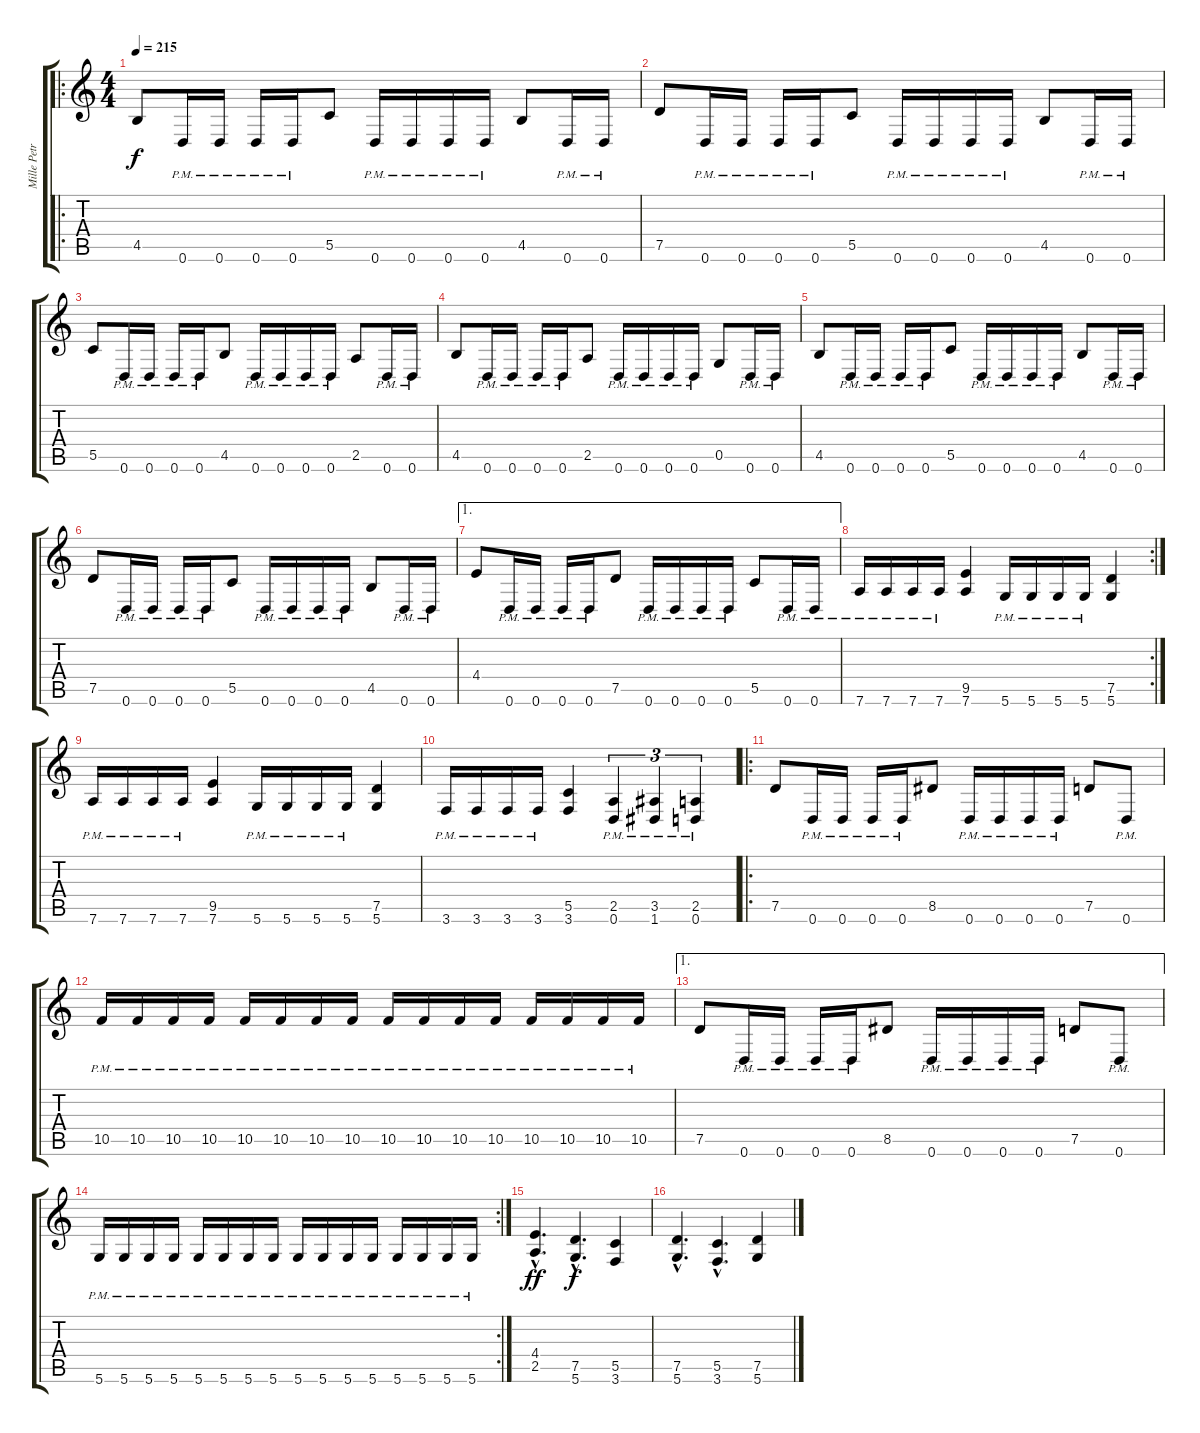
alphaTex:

\track ("Mille Petrozza " "Mille Petr") {instrument distortionguitar}
\staff {score tabs}
\tuning (D4 A3 F3 C3 G2 D2) {hide}
\ro
\ts (4 4)
\tempo 215
\clef g2
\ks c
4.5.8{dy f} 0.6{pm}.16 0.6{pm}.16 0.6{pm}.16 0.6{pm}.16 5.5.8 0.6{pm}.16 0.6{pm}.16 0.6{pm}.16 0.6{pm}.16 4.5.8 0.6{pm}.16 0.6{pm}.16 |
7.5.8 0.6{pm}.16 0.6{pm}.16 0.6{pm}.16 0.6{pm}.16 5.5.8 0.6{pm}.16 0.6{pm}.16 0.6{pm}.16 0.6{pm}.16 4.5.8 0.6{pm}.16 0.6{pm}.16 |
5.5.8 0.6{pm}.16 0.6{pm}.16 0.6{pm}.16 0.6{pm}.16 4.5.8 0.6{pm}.16 0.6{pm}.16 0.6{pm}.16 0.6{pm}.16 2.5.8 0.6{pm}.16 0.6{pm}.16 |
4.5.8 0.6{pm}.16 0.6{pm}.16 0.6{pm}.16 0.6{pm}.16 2.5.8 0.6{pm}.16 0.6{pm}.16 0.6{pm}.16 0.6{pm}.16 0.5.8 0.6{pm}.16 0.6{pm}.16 |
4.5.8 0.6{pm}.16 0.6{pm}.16 0.6{pm}.16 0.6{pm}.16 5.5.8 0.6{pm}.16 0.6{pm}.16 0.6{pm}.16 0.6{pm}.16 4.5.8 0.6{pm}.16 0.6{pm}.16 |
7.5.8 0.6{pm}.16 0.6{pm}.16 0.6{pm}.16 0.6{pm}.16 5.5.8 0.6{pm}.16 0.6{pm}.16 0.6{pm}.16 0.6{pm}.16 4.5.8 0.6{pm}.16 0.6{pm}.16 |
\ae 1
4.4.8 0.6{pm}.16 0.6{pm}.16 0.6{pm}.16 0.6{pm}.16 7.5.8 0.6{pm}.16 0.6{pm}.16 0.6{pm}.16 0.6{pm}.16 5.5.8 0.6{pm}.16 0.6{pm}.16 |
\rc 2
7.6{pm}.16 7.6{pm}.16 7.6{pm}.16 7.6{pm}.16 (9.5 7.6).4 5.6{pm}.16 5.6{pm}.16 5.6{pm}.16 5.6{pm}.16 (7.5 5.6).4 |
7.6{pm}.16 7.6{pm}.16 7.6{pm}.16 7.6{pm}.16 (9.5 7.6).4 5.6{pm}.16 5.6{pm}.16 5.6{pm}.16 5.6{pm}.16 (7.5 5.6).4 |
3.6{pm}.16 3.6{pm}.16 3.6{pm}.16 3.6{pm}.16 (5.5 3.6).4 (2.5{pm} 0.6{pm}).4{tu (3 2)} (3.5{pm} 1.6{pm}).4{tu (3 2)} (2.5{pm} 0.6{pm}).4{tu (3 2)} |
\ro
7.5.8{volume 16} 0.6{pm}.16 0.6{pm}.16 0.6{pm}.16 0.6{pm}.16 8.5.8 0.6{pm}.16 0.6{pm}.16 0.6{pm}.16 0.6{pm}.16 7.5.8 0.6{pm}.8 |
10.5{pm}.16 10.5{pm}.16 10.5{pm}.16 10.5{pm}.16 10.5{pm}.16 10.5{pm}.16 10.5{pm}.16 10.5{pm}.16 10.5{pm}.16 10.5{pm}.16 10.5{pm}.16 10.5{pm}.16 10.5{pm}.16 10.5{pm}.16 10.5{pm}.16 10.5{pm}.16 |
\ae 1
7.5.8 0.6{pm}.16 0.6{pm}.16 0.6{pm}.16 0.6{pm}.16 8.5.8 0.6{pm}.16 0.6{pm}.16 0.6{pm}.16 0.6{pm}.16 7.5.8 0.6{pm}.8 |
\rc 2
5.6{pm}.16 5.6{pm}.16 5.6{pm}.16 5.6{pm}.16 5.6{pm}.16 5.6{pm}.16 5.6{pm}.16 5.6{pm}.16 5.6{pm}.16 5.6{pm}.16 5.6{pm}.16 5.6{pm}.16 5.6{pm}.16 5.6{pm}.16 5.6{pm}.16 5.6{pm}.16 |
(4.4{hac} 2.5{hac}).4{d dy ff volume 14} (7.5{hac} 5.6{hac}).4{d dy f} (5.5 3.6).4 |
(7.5{hac} 5.6{hac}).4{d} (5.5{hac} 3.6{hac}).4{d} (7.5 5.6).4
